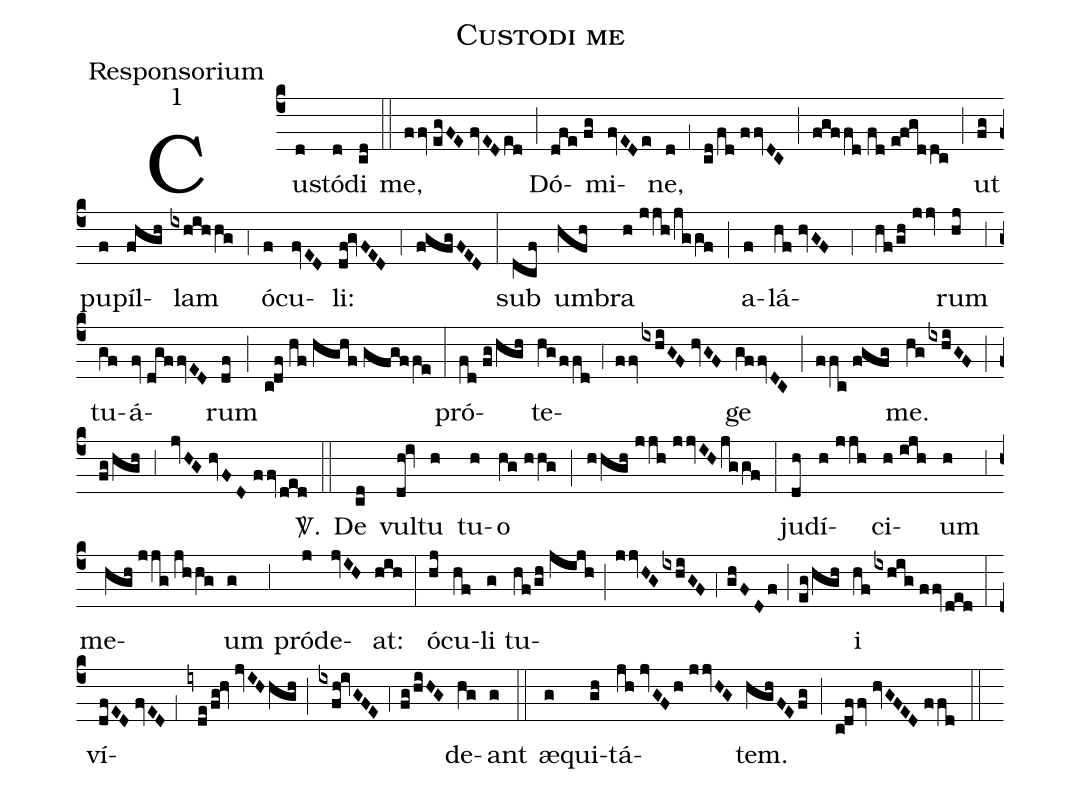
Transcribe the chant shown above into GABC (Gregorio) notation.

name:Custodi me;
office-part:Responsorium;
mode:1;
%%
(c4) Cu(d)stó(d)di(cd) (::) me,(ffv//egFE//fvEDed) (;) Dó(dfe//fg)mi(fvEDe)ne,(d) (;1) (cd/fd//ffvDC) (;) (fgffd//fd//e!fgddc) (;) ut(fg) pu(f)píl(fhgh)lam(ixhihhg) (;4) ó(f)cu(fvED)li:(df!gvFED) (;4) (fgfgFED) (:) sub(dcf) um(hfh)bra(h//jjh/jggf) (;) a(f)lá(hf//hvGF;4hf/gh//jjv)rum(hj) (;3) tu(gf)á(fv//dgffvED)rum(df) (;) (c!df//hf//hghf//gfgffe) (:) pró(fd//fg/hgh)te(hg/ffd;4ffv/ixhiGF//hvGF)ge(gffvDC) (;) (ffc//fgfg) me.(hg/ixhiGF) (;) (fg/hgh) (;3) (jvHG//hvFD//ffv/ded) <sp>V/</sp>.(::) De(cd) vul(dh!iv)tu(h) tu(h)o(hg//hhg) (;) (hhgh//jjh//jjvIH/jggf) (:) ju(dh)dí(h//jjh)ci(h//ijh)um(h) (;3) me(hgh//jjg//jhhg)um(g) (;3) pró(j)de(jvIH)at:(hih) (:) ó(hj)cu(hf)li(g) tu(hf/gh//jijh;jjvHG/ixhiGF;4ghFDf;eg/hgh)i(hf/ixhig//ffv/ded) (:) ví(dfED//fvED;1iyde/fg!hv//jvIHhgh;ixfh!ivGFE;4fg/hiHG)de(hg)ant(g) (::) æ(g)qui(gh)tá(jh//jvGFh//jjvHG)tem.(hghFE/fg) (;) (c!dffv//hvGFED//ffd) (::)
